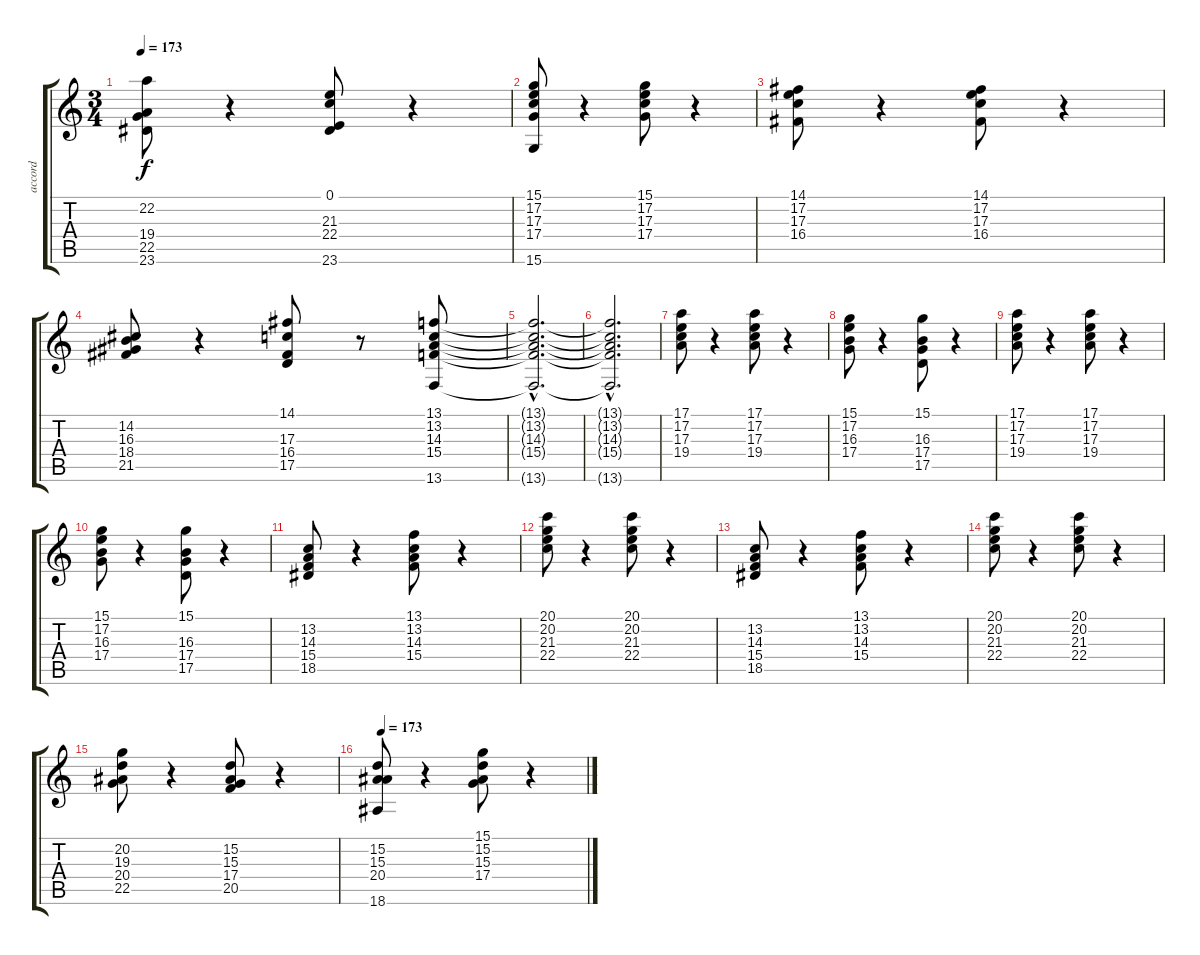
\track ("accord" "accord") {instrument acousticgrandpiano}
\staff {score tabs}
\tuning (E4 B3 G3 D3 A2 E2) {hide}
\ts (3 4)
\tempo 173
\clef g2
\ks c
(22.2 19.4 22.5 23.6).8{dy f} r.4 (0.1 21.3 22.4 23.6).8 r.4 |
(15.1 17.2 17.3 17.4 15.6).8 r.4 (15.1 17.2 17.3 17.4).8 r.4 |
(14.1 17.2 17.3 16.4).8 r.4 (14.1 17.2 17.3 16.4).8 r.4 |
(14.2 16.3 18.4 21.5).8 r.4 (14.1 17.3 16.4 17.5).8 r.8 (13.1 13.2 14.3 15.4 13.6).8 |
(13.1{hac t} 13.2{hac t} 14.3{hac t} 15.4{hac t} 13.6{hac t}).2{d} |
(13.1{hac t} 13.2{hac t} 14.3{hac t} 15.4{hac t} 13.6{hac t}).2{d} |
(17.1 17.2 17.3 19.4).8 r.4 (17.1 17.2 17.3 19.4).8 r.4 |
(15.1 17.2 16.3 17.4).8 r.4 (15.1 16.3 17.4 17.5).8 r.4 |
(17.1 17.2 17.3 19.4).8 r.4 (17.1 17.2 17.3 19.4).8 r.4 |
(15.1 17.2 16.3 17.4).8 r.4 (15.1 16.3 17.4 17.5).8 r.4 |
(13.2 14.3 15.4 18.5).8 r.4 (13.1 13.2 14.3 15.4).8 r.4 |
(20.1 20.2 21.3 22.4).8 r.4 (20.1 20.2 21.3 22.4).8 r.4 |
(13.2 14.3 15.4 18.5).8 r.4 (13.1 13.2 14.3 15.4).8 r.4 |
(20.1 20.2 21.3 22.4).8 r.4 (20.1 20.2 21.3 22.4).8 r.4 |
(20.2 19.3 20.4 22.5).8 r.4 (15.2 15.3 17.4 20.5).8 r.4 |
\tempo 173
(15.2 15.3 20.4 18.6).8 r.4 (15.1 15.2 15.3 17.4).8 r.4
